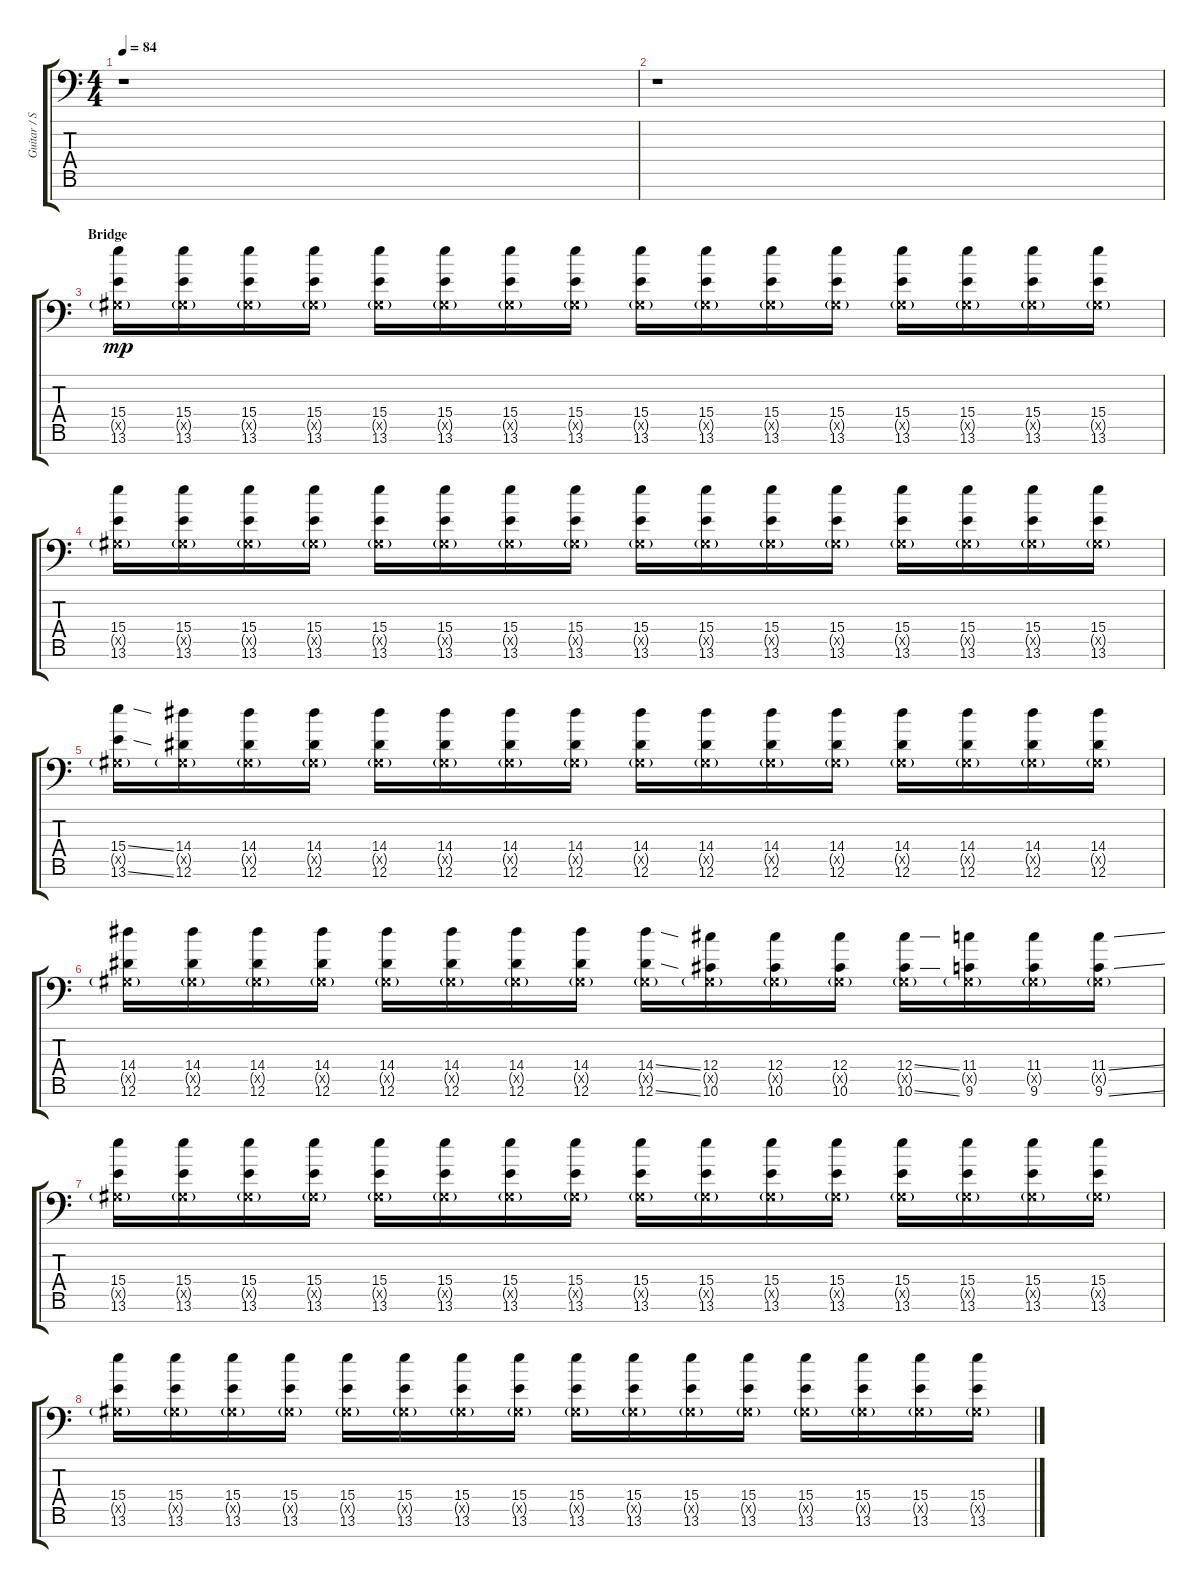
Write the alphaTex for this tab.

\track ("Guitar / Stef Carpenter" "Guitar / S") {instrument distortionguitar}
\staff {score tabs}
\tuning (Eb4 Bb3 Gb3 Db3 Ab2 Eb2 Ab1) {hide}
\ts (4 4)
\tempo 84
\clef f4
\ks c
r.1{dy f} |
r.1 |
\section ("" "Bridge")
(15.4 0.5{g x} 13.6).16{dy mp} (15.4 0.5{g x} 13.6).16 (15.4 0.5{g x} 13.6).16 (15.4 0.5{g x} 13.6).16 (15.4 0.5{g x} 13.6).16 (15.4 0.5{g x} 13.6).16 (15.4 0.5{g x} 13.6).16 (15.4 0.5{g x} 13.6).16 (15.4 0.5{g x} 13.6).16 (15.4 0.5{g x} 13.6).16 (15.4 0.5{g x} 13.6).16 (15.4 0.5{g x} 13.6).16 (15.4 0.5{g x} 13.6).16 (15.4 0.5{g x} 13.6).16 (15.4 0.5{g x} 13.6).16 (15.4 0.5{g x} 13.6).16 |
(15.4 0.5{g x} 13.6).16 (15.4 0.5{g x} 13.6).16 (15.4 0.5{g x} 13.6).16 (15.4 0.5{g x} 13.6).16 (15.4 0.5{g x} 13.6).16 (15.4 0.5{g x} 13.6).16 (15.4 0.5{g x} 13.6).16 (15.4 0.5{g x} 13.6).16 (15.4 0.5{g x} 13.6).16 (15.4 0.5{g x} 13.6).16 (15.4 0.5{g x} 13.6).16 (15.4 0.5{g x} 13.6).16 (15.4 0.5{g x} 13.6).16 (15.4 0.5{g x} 13.6).16 (15.4 0.5{g x} 13.6).16 (15.4 0.5{g x} 13.6).16 |
(15.4{ss} 0.5{g x} 13.6{ss}).16 (14.4 0.5{g x} 12.6).16 (14.4 0.5{g x} 12.6).16 (14.4 0.5{g x} 12.6).16 (14.4 0.5{g x} 12.6).16 (14.4 0.5{g x} 12.6).16 (14.4 0.5{g x} 12.6).16 (14.4 0.5{g x} 12.6).16 (14.4 0.5{g x} 12.6).16 (14.4 0.5{g x} 12.6).16 (14.4 0.5{g x} 12.6).16 (14.4 0.5{g x} 12.6).16 (14.4 0.5{g x} 12.6).16 (14.4 0.5{g x} 12.6).16 (14.4 0.5{g x} 12.6).16 (14.4 0.5{g x} 12.6).16 |
(14.4 0.5{g x} 12.6).16 (14.4 0.5{g x} 12.6).16 (14.4 0.5{g x} 12.6).16 (14.4 0.5{g x} 12.6).16 (14.4 0.5{g x} 12.6).16 (14.4 0.5{g x} 12.6).16 (14.4 0.5{g x} 12.6).16 (14.4 0.5{g x} 12.6).16 (14.4{ss} 0.5{g x} 12.6{ss}).16 (12.4 0.5{g x} 10.6).16 (12.4 0.5{g x} 10.6).16 (12.4 0.5{g x} 10.6).16 (12.4{ss} 0.5{g x} 10.6{ss}).16 (11.4 0.5{g x} 9.6).16 (11.4 0.5{g x} 9.6).16 (11.4{ss} 0.5{g x} 9.6{ss}).16 |
(15.4 0.5{g x} 13.6).16 (15.4 0.5{g x} 13.6).16 (15.4 0.5{g x} 13.6).16 (15.4 0.5{g x} 13.6).16 (15.4 0.5{g x} 13.6).16 (15.4 0.5{g x} 13.6).16 (15.4 0.5{g x} 13.6).16 (15.4 0.5{g x} 13.6).16 (15.4 0.5{g x} 13.6).16 (15.4 0.5{g x} 13.6).16 (15.4 0.5{g x} 13.6).16 (15.4 0.5{g x} 13.6).16 (15.4 0.5{g x} 13.6).16 (15.4 0.5{g x} 13.6).16 (15.4 0.5{g x} 13.6).16 (15.4 0.5{g x} 13.6).16 |
(15.4 0.5{g x} 13.6).16 (15.4 0.5{g x} 13.6).16 (15.4 0.5{g x} 13.6).16 (15.4 0.5{g x} 13.6).16 (15.4 0.5{g x} 13.6).16 (15.4 0.5{g x} 13.6).16 (15.4 0.5{g x} 13.6).16 (15.4 0.5{g x} 13.6).16 (15.4 0.5{g x} 13.6).16 (15.4 0.5{g x} 13.6).16 (15.4 0.5{g x} 13.6).16 (15.4 0.5{g x} 13.6).16 (15.4 0.5{g x} 13.6).16 (15.4 0.5{g x} 13.6).16 (15.4 0.5{g x} 13.6).16 (15.4 0.5{g x} 13.6).16
